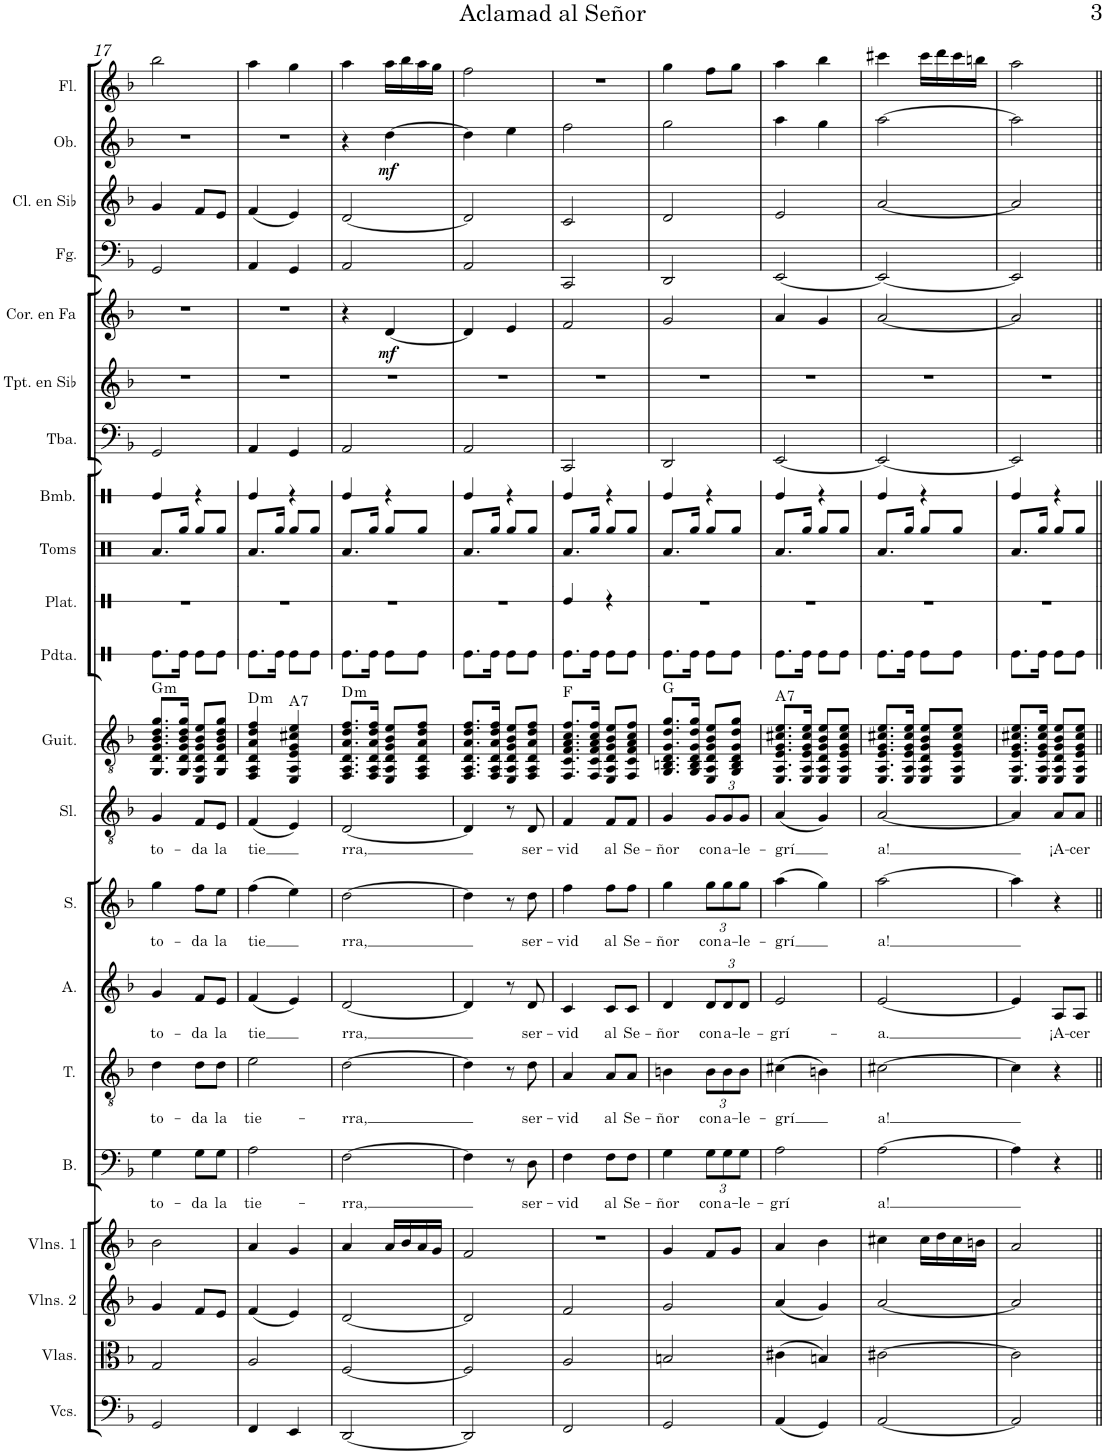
**kern	**kern	**kern	**kern	**kern	**text	**kern	**text	**kern	**text	**kern	**text	**kern	**text	**kern	**harte	**kern	**kern	**kern	**kern	**kern	**kern	**kern	**dynam	**kern	**kern	**kern	**dynam	**kern
*part21	*part20	*part19	*part18	*part17	*part17	*part16	*part16	*part15	*part15	*part14	*part14	*part13	*part13	*part12	*part12	*part11	*part10	*part9	*part8	*part7	*part6	*part5	*part5	*part4	*part3	*part2	*part2	*part1
*staff21	*staff20	*staff19	*staff18	*staff17	*staff17	*staff16	*staff16	*staff15	*staff15	*staff14	*staff14	*staff13	*staff13	*staff12	*	*staff11	*staff10	*staff9	*staff8	*staff7	*staff6	*staff5	*staff5	*staff4	*staff3	*staff2	*staff2	*staff1
*I"Violonchelos	*I"Violas	*I"Violines 2	*I"Violines 1	*I"Bajo	*	*I"Tenor	*	*I"Alto	*	*I"Soprano	*	*I"Solista	*	*I"Guitarra	*	*I"Pandereta	*I"Platillo	*I"Toms	*I"Bombo	*I"Tuba	*I"Trompeta en Sib	*I"Trompa en Fa	*	*I"Fagot	*I"Clarinete en Sib	*I"Oboe	*	*I"Flauta
*I'Vcs.	*I'Vlas.	*I'Vlns. 2	*I'Vlns. 1	*I'B.	*	*I'T.	*	*I'A.	*	*I'S.	*	*I'Sl.	*	*I'Guit.	*	*I'Pdta.	*I'Plat.	*I'Toms	*I'Bmb.	*I'Tba.	*I'Tpt. en Sib	*	*	*I'Fg.	*I'Cl. en Sib	*I'Ob.	*	*I'Fl.
!!LO:PB:g=z
*clefF4	*clefC3	*clefG2	*clefG2	*clefF4	*	*clefGv2	*	*clefG2	*	*clefG2	*	*clefGv2	*	*clefGv2	*	*clefX	*clefX	*clefX	*clefX	*clefF4	*clefG2	*clefG2	*	*clefF4	*clefG2	*clefG2	*	*clefG2
*	*	*	*	*	*	*	*	*	*	*	*	*	*	*	*	*	*	*	*	*	*Trd1c2	*Trd4c7	*	*	*Trd1c2	*	*	*
*k[b-]	*k[b-]	*k[b-]	*k[b-]	*k[b-]	*	*k[b-]	*	*k[b-]	*	*k[b-]	*	*k[b-]	*	*k[b-]	*	*k[]	*k[]	*k[]	*k[]	*k[b-]	*k[b-]	*k[b-]	*	*k[b-]	*k[b-]	*k[b-]	*	*k[b-]
*M2/4	*M2/4	*M2/4	*M2/4	*M2/4	*	*M2/4	*	*M2/4	*	*M2/4	*	*M2/4	*	*M2/4	*	*M2/4	*M2/4	*M2/4	*M2/4	*M2/4	*M2/4	*M2/4	*	*M2/4	*M2/4	*M2/4	*	*M2/4
=17	=17	=17	=17	=17	=17	=17	=17	=17	=17	=17	=17	=17	=17	=17	=17	=17	=17	=17	=17	=17	=17	=17	=17	=17	=17	=17	=17	=17
!	!	!	!	!	!LO:LY:b	!	!LO:LY:b	!	!LO:LY:b	!	!LO:LY:b	!	!LO:LY:b	!	!LO:H:kt=m	!	!	!	!	!	!	!	!	!	!	!	!	!
2GG/	2G/	4g/	2b-\	4G\	to-	4d\	to-	4g/	to-	4gg\	to-	4G/	to-	8.GG/ 8.D/ 8.G/ 8.B-/ 8.d/ 8.g/L	G:min	8.Re\L	2r	8.Ra/L	4Re/	2GG/	2r	2r	.	2GG/	4g/	2r	.	2bb-\
.	.	.	.	.	.	.	.	.	.	.	.	.	.	16GG/ 16D/ 16G/ 16B-/ 16d/ 16g/Jk	.	16Re\Jk	.	16Rgg/Jk	.	.	.	.	.	.	.	.	.	.
!	!	!	!	!	!LO:LY:b	!	!LO:LY:b	!	!LO:LY:b	!	!LO:LY:b	!	!LO:LY:b	!	!	!	!	!	!	!	!	!	!	!	!	!	!	!
.	.	8f/L	.	8G\L	-da	8d\L	-da	8f/L	-da	8ff\L	-da	8F/L	-da	8EE/ 8AA/ 8D/ 8G/ 8B-/ 8e/L	.	8Re\L	.	8Rgg/L	4r	.	.	.	.	.	8f/L	.	.	.
!	!	!	!	!	!LO:LY:b	!	!LO:LY:b	!	!LO:LY:b	!	!LO:LY:b	!	!LO:LY:b	!	!	!	!	!	!	!	!	!	!	!	!	!	!	!
.	.	8e/J	.	8G\J	la	8d\J	la	8e/J	la	8ee\J	la	8E/J	la	8GG/ 8D/ 8G/ 8B-/ 8d/ 8g/J	.	8Re\J	.	8Rgg/J	.	.	.	.	.	.	8e/J	.	.	.
=18	=18	=18	=18	=18	=18	=18	=18	=18	=18	=18	=18	=18	=18	=18	=18	=18	=18	=18	=18	=18	=18	=18	=18	=18	=18	=18	=18	=18
!	!	!	!	!	!LO:LY:b	!	!LO:LY:b	!	!LO:LY:b	!	!LO:LY:b	!	!LO:LY:b	!	!LO:H:kt=m	!	!	!	!	!	!	!	!	!	!	!	!	!
4FF/	2A/	(4f/	4a/	2A\	tie-	2e\	tie-	(4f/	tie	(4ff\	tie	(4F/	tie	4FF/ 4AA/ 4D/ 4A/ 4d/ 4f/	D:min	8.Re\L	2r	8.Ra/L	4Re/	4AA/	2r	2r	.	4AA/	(4f/	2r	.	4aa\
.	.	.	.	.	.	.	.	.	.	.	.	.	.	.	.	16Re\Jk	.	16Rgg/Jk	.	.	.	.	.	.	.	.	.	.
!	!	!	!	!	!	!	!	!	!	!	!	!	!	!	!LO:H:kt=7	!	!	!	!	!	!	!	!	!	!	!	!	!
4EE/	.	4e/)	4g/	.	.	.	.	4e/)	.	4ee\)	.	4E/)	.	4EE/ 4AA/ 4E/ 4G/ 4c#X/ 4e/	A:7	8Re\L	.	8Rgg/L	4r	4GG/	.	.	.	4GG/	4e/)	.	.	4gg\
.	.	.	.	.	.	.	.	.	.	.	.	.	.	.	.	8Re\J	.	8Rgg/J	.	.	.	.	.	.	.	.	.	.
=19	=19	=19	=19	=19	=19	=19	=19	=19	=19	=19	=19	=19	=19	=19	=19	=19	=19	=19	=19	=19	=19	=19	=19	=19	=19	=19	=19	=19
!	!	!	!	!	!LO:LY:b	!	!LO:LY:b	!	!LO:LY:b	!	!LO:LY:b	!	!LO:LY:b	!	!LO:H:kt=m	!	!	!	!	!	!	!	!	!	!	!	!	!
[2DD/	[2F/	[2d/	4a/	[2F\	-rra,	[2d\	-rra,	[2d/	rra,	[2dd\	rra,	[2D/	rra,	8.FF/ 8.AA/ 8.D/ 8.A/ 8.d/ 8.f/L	D:min	8.Re\L	2r	8.Ra/L	4Re/	2AA/	2r	4r	.	2AA/	[2d/	4r	.	4aa\
.	.	.	.	.	.	.	.	.	.	.	.	.	.	16FF/ 16AA/ 16D/ 16A/ 16d/ 16f/Jk	.	16Re\Jk	.	16Rgg/Jk	.	.	.	.	.	.	.	.	.	.
!	!	!	!	!	!	!	!	!	!	!	!	!	!	!	!	!	!	!	!	!	!	!	!LO:DY:b	!	!	!	!LO:DY:b	!
.	.	.	16a/LL	.	.	.	.	.	.	.	.	.	.	8EE/ 8AA/ 8D/ 8G/ 8B-/ 8e/L	.	8Re\L	.	8Rgg/L	4r	.	.	[4d/	mf	.	.	[4dd\	mf	16aa\LL
.	.	.	16b-/	.	.	.	.	.	.	.	.	.	.	.	.	.	.	.	.	.	.	.	.	.	.	.	.	16bb-\
.	.	.	16a/	.	.	.	.	.	.	.	.	.	.	8FF/ 8AA/ 8D/ 8A/ 8d/ 8f/J	.	8Re\J	.	8Rgg/J	.	.	.	.	.	.	.	.	.	16aa\
.	.	.	16g/JJ	.	.	.	.	.	.	.	.	.	.	.	.	.	.	.	.	.	.	.	.	.	.	.	.	16gg\JJ
=20	=20	=20	=20	=20	=20	=20	=20	=20	=20	=20	=20	=20	=20	=20	=20	=20	=20	=20	=20	=20	=20	=20	=20	=20	=20	=20	=20	=20
2DD/]	2F/]	2d/]	2f/	4F\]	.	4d\]	.	4d/]	.	4dd\]	.	4D/]	.	8.FF/ 8.AA/ 8.D/ 8.A/ 8.d/ 8.f/L	.	8.Re\L	2r	8.Ra/L	4Re/	2AA/	2r	4d/]	.	2AA/	2d/]	4dd\]	.	2ff\
.	.	.	.	.	.	.	.	.	.	.	.	.	.	16FF/ 16AA/ 16D/ 16A/ 16d/ 16f/Jk	.	16Re\Jk	.	16Rgg/Jk	.	.	.	.	.	.	.	.	.	.
.	.	.	.	8r	.	8r	.	8r	.	8r	.	8r	.	8EE/ 8AA/ 8D/ 8G/ 8B-/ 8e/L	.	8Re\L	.	8Rgg/L	4r	.	.	4e/	.	.	.	4ee\	.	.
!	!	!	!	!	!LO:LY:b	!	!LO:LY:b	!	!LO:LY:b	!	!LO:LY:b	!	!LO:LY:b	!	!	!	!	!	!	!	!	!	!	!	!	!	!	!
.	.	.	.	8D\	ser-	8d\	ser-	8d/	ser-	8dd\	ser-	8D/	ser-	8FF/ 8AA/ 8D/ 8A/ 8d/ 8f/J	.	8Re\J	.	8Rgg/J	.	.	.	.	.	.	.	.	.	.
=21	=21	=21	=21	=21	=21	=21	=21	=21	=21	=21	=21	=21	=21	=21	=21	=21	=21	=21	=21	=21	=21	=21	=21	=21	=21	=21	=21	=21
!	!	!	!	!	!LO:LY:b	!	!LO:LY:b	!	!LO:LY:b	!	!LO:LY:b	!	!LO:LY:b	!	!	!	!	!	!	!	!	!	!	!	!	!	!	!
2FF/	2A/	2f/	2r	4F\	-vid	4A/	-vid	4c/	-vid	4ff\	-vid	4F/	-vid	8.FF/ 8.C/ 8.F/ 8.A/ 8.c/ 8.f/L	F:maj	8.Re\L	4Re/	8.Ra/L	4Re/	2CC/	2r	2f/	.	2CC/	2c/	2ff\	.	2r
.	.	.	.	.	.	.	.	.	.	.	.	.	.	16FF/ 16C/ 16F/ 16A/ 16c/ 16f/Jk	.	16Re\Jk	.	16Rgg/Jk	.	.	.	.	.	.	.	.	.	.
!	!	!	!	!	!LO:LY:b	!	!LO:LY:b	!	!LO:LY:b	!	!LO:LY:b	!	!LO:LY:b	!	!	!	!	!	!	!	!	!	!	!	!	!	!	!
.	.	.	.	8F\L	al	8A/L	al	8c/L	al	8ff\L	al	8F/L	al	8EE/ 8AA/ 8D/ 8G/ 8B-/ 8e/L	.	8Re\L	4r	8Rgg/L	4r	.	.	.	.	.	.	.	.	.
!	!	!	!	!	!LO:LY:b	!	!LO:LY:b	!	!LO:LY:b	!	!LO:LY:b	!	!LO:LY:b	!	!	!	!	!	!	!	!	!	!	!	!	!	!	!
.	.	.	.	8F\J	Se-	8A/J	Se-	8c/J	Se-	8ff\J	Se-	8F/J	Se-	8FF/ 8C/ 8F/ 8A/ 8c/ 8f/J	.	8Re\J	.	8Rgg/J	.	.	.	.	.	.	.	.	.	.
=22	=22	=22	=22	=22	=22	=22	=22	=22	=22	=22	=22	=22	=22	=22	=22	=22	=22	=22	=22	=22	=22	=22	=22	=22	=22	=22	=22	=22
!	!	!	!	!	!LO:LY:b	!	!LO:LY:b	!	!LO:LY:b	!	!LO:LY:b	!	!LO:LY:b	!	!	!	!	!	!	!	!	!	!	!	!	!	!	!
2GG/	2Bn/	2g/	4g/	4G\	-ñor	4Bn\	-ñor	4d/	-ñor	4gg\	-ñor	4G/	-ñor	8.GG/ 8.BBn/ 8.D/ 8.G/ 8.d/ 8.g/L	G:maj	8.Re\L	2r	8.Ra/L	4Re/	2DD/	2r	2g/	.	2DD/	2d/	2gg\	.	4gg\
.	.	.	.	.	.	.	.	.	.	.	.	.	.	16GG/ 16BB/ 16D/ 16G/ 16d/ 16g/Jk	.	16Re\Jk	.	16Rgg/Jk	.	.	.	.	.	.	.	.	.	.
*	*	*	*	*Xbrackettup	*	*	*	*	*	*	*	*	*	*	*	*	*	*	*	*	*	*	*	*	*	*	*	*
!	!	!	!	!	!LO:LY:b	!	!	!	!	!	!	!	!	!	!	!	!	!	!	!	!	!	!	!	!	!	!	!
*	*	*	*	*	*	*Xbrackettup	*	*	*	*	*	*	*	*	*	*	*	*	*	*	*	*	*	*	*	*	*	*
!	!	!	!	!	!	!	!LO:LY:b	!	!	!	!	!	!	!	!	!	!	!	!	!	!	!	!	!	!	!	!	!
*	*	*	*	*	*	*	*	*Xbrackettup	*	*	*	*	*	*	*	*	*	*	*	*	*	*	*	*	*	*	*	*
!	!	!	!	!	!	!	!	!	!LO:LY:b	!	!	!	!	!	!	!	!	!	!	!	!	!	!	!	!	!	!	!
*	*	*	*	*	*	*	*	*	*	*Xbrackettup	*	*	*	*	*	*	*	*	*	*	*	*	*	*	*	*	*	*
!	!	!	!	!	!	!	!	!	!	!	!LO:LY:b	!	!	!	!	!	!	!	!	!	!	!	!	!	!	!	!	!
*	*	*	*	*	*	*	*	*	*	*	*	*Xbrackettup	*	*	*	*	*	*	*	*	*	*	*	*	*	*	*	*
!	!	!	!	!	!	!	!	!	!	!	!	!	!LO:LY:b	!	!	!	!	!	!	!	!	!	!	!	!	!	!	!
.	.	.	8f/L	12G\L	con	12B\L	con	12d/L	con	12gg\L	con	12G/L	con	8EE/ 8AA/ 8D/ 8G/ 8B-/ 8e/L	.	8Re\L	.	8Rgg/L	4r	.	.	.	.	.	.	.	.	8ff\L
!	!	!	!	!	!LO:LY:b	!	!LO:LY:b	!	!LO:LY:b	!	!LO:LY:b	!	!LO:LY:b	!	!	!	!	!	!	!	!	!	!	!	!	!	!	!
.	.	.	.	12G\	a-	12B\	a-	12d/	a-	12gg\	a-	12G/	a-	.	.	.	.	.	.	.	.	.	.	.	.	.	.	.
.	.	.	8g/J	.	.	.	.	.	.	.	.	.	.	8GG/ 8BB/ 8D/ 8G/ 8d/ 8g/J	.	8Re\J	.	8Rgg/J	.	.	.	.	.	.	.	.	.	8gg\J
!	!	!	!	!	!LO:LY:b	!	!LO:LY:b	!	!LO:LY:b	!	!LO:LY:b	!	!LO:LY:b	!	!	!	!	!	!	!	!	!	!	!	!	!	!	!
.	.	.	.	12G\J	-le-	12B\J	-le-	12d/J	-le-	12gg\J	-le-	12G/J	-le-	.	.	.	.	.	.	.	.	.	.	.	.	.	.	.
=23	=23	=23	=23	=23	=23	=23	=23	=23	=23	=23	=23	=23	=23	=23	=23	=23	=23	=23	=23	=23	=23	=23	=23	=23	=23	=23	=23	=23
!	!	!	!	!	!LO:LY:b	!	!LO:LY:b	!	!LO:LY:b	!	!LO:LY:b	!	!LO:LY:b	!	!LO:H:kt=7	!	!	!	!	!	!	!	!	!	!	!	!	!
(4AA/	(4c#X\	(4a/	4a/	2A\	-grí	(4c#X\	-grí	2e/	-grí-	(4aa\	-grí	(4A/	-grí	8.EE/ 8.AA/ 8.E/ 8.G/ 8.c#X/ 8.e/L	A:7	8.Re\L	2r	8.Ra/L	4Re/	[2EE/	2r	4a/	.	[2EE/	2e/	4aa\	.	4aa\
.	.	.	.	.	.	.	.	.	.	.	.	.	.	16EE/ 16AA/ 16E/ 16G/ 16c#/ 16e/Jk	.	16Re\Jk	.	16Rgg/Jk	.	.	.	.	.	.	.	.	.	.
4GG/)	4Bn/)	4g/)	4b-\	.	.	4Bn\)	.	.	.	4gg\)	.	4G/)	.	8EE/ 8AA/ 8D/ 8G/ 8B-/ 8e/L	.	8Re\L	.	8Rgg/L	4r	.	.	4g/	.	.	.	4gg\	.	4bb-\
.	.	.	.	.	.	.	.	.	.	.	.	.	.	8EE/ 8AA/ 8E/ 8G/ 8c#/ 8e/J	.	8Re\J	.	8Rgg/J	.	.	.	.	.	.	.	.	.	.
=24	=24	=24	=24	=24	=24	=24	=24	=24	=24	=24	=24	=24	=24	=24	=24	=24	=24	=24	=24	=24	=24	=24	=24	=24	=24	=24	=24	=24
!	!	!	!	!	!LO:LY:b	!	!LO:LY:b	!	!LO:LY:b	!	!LO:LY:b	!	!LO:LY:b	!	!	!	!	!	!	!	!	!	!	!	!	!	!	!
[2AA/	[2c#X\	[2a/	4cc#X\	[2A\	a!	[2c#X\	a!	[2e/	-a.	[2aa\	a!	[2A/	a!	8.EE/ 8.AA/ 8.E/ 8.G/ 8.c#X/ 8.e/L	.	8.Re\L	2r	8.Ra/L	4Re/	2EE/_	2r	[2a/	.	2EE/_	[2a/	[2aa\	.	4ccc#X\
.	.	.	.	.	.	.	.	.	.	.	.	.	.	16EE/ 16AA/ 16E/ 16G/ 16c#/ 16e/Jk	.	16Re\Jk	.	16Rgg/Jk	.	.	.	.	.	.	.	.	.	.
.	.	.	16cc#\LL	.	.	.	.	.	.	.	.	.	.	8EE/ 8AA/ 8D/ 8G/ 8B-/ 8e/L	.	8Re\L	.	8Rgg/L	4r	.	.	.	.	.	.	.	.	16ccc#\LL
.	.	.	16dd\	.	.	.	.	.	.	.	.	.	.	.	.	.	.	.	.	.	.	.	.	.	.	.	.	16ddd\
.	.	.	16cc#\	.	.	.	.	.	.	.	.	.	.	8EE/ 8AA/ 8E/ 8G/ 8c#/ 8e/J	.	8Re\J	.	8Rgg/J	.	.	.	.	.	.	.	.	.	16ccc#\
.	.	.	16bn\JJ	.	.	.	.	.	.	.	.	.	.	.	.	.	.	.	.	.	.	.	.	.	.	.	.	16bbn\JJ
=25	=25	=25	=25	=25	=25	=25	=25	=25	=25	=25	=25	=25	=25	=25	=25	=25	=25	=25	=25	=25	=25	=25	=25	=25	=25	=25	=25	=25
2AA/]	2c#\]	2a/]	2a/	4A\]	.	4c#\]	.	4e/]	.	4aa\]	.	4A/]	.	8.EE/ 8.AA/ 8.E/ 8.G/ 8.c#X/ 8.e/L	.	8.Re\L	2r	8.Ra/L	4Re/	2EE/]	2r	2a/]	.	2EE/]	2a/]	2aa\]	.	2aa\
.	.	.	.	.	.	.	.	.	.	.	.	.	.	16EE/ 16AA/ 16E/ 16G/ 16c#/ 16e/Jk	.	16Re\Jk	.	16Rgg/Jk	.	.	.	.	.	.	.	.	.	.
!	!	!	!	!	!	!	!	!	!LO:LY:b	!	!	!	!LO:LY:b	!	!	!	!	!	!	!	!	!	!	!	!	!	!	!
.	.	.	.	4r	.	4r	.	8A/L	¡A-	4r	.	8A/L	¡A-	8EE/ 8AA/ 8D/ 8G/ 8B-/ 8e/L	.	8Re\L	.	8Rgg/L	4r	.	.	.	.	.	.	.	.	.
!	!	!	!	!	!	!	!	!	!LO:LY:b	!	!	!	!LO:LY:b	!	!	!	!	!	!	!	!	!	!	!	!	!	!	!
.	.	.	.	.	.	.	.	8A/J	-cer	.	.	8A/J	-cer	8EE/ 8AA/ 8E/ 8G/ 8c#/ 8e/J	.	8Re\J	.	8Rgg/J	.	.	.	.	.	.	.	.	.	.
=||	=||	=||	=||	=||	=||	=||	=||	=||	=||	=||	=||	=||	=||	=||	=||	=||	=||	=||	=||	=||	=||	=||	=||	=||	=||	=||	=||	=||
*-	*-	*-	*-	*-	*-	*-	*-	*-	*-	*-	*-	*-	*-	*-	*-	*-	*-	*-	*-	*-	*-	*-	*-	*-	*-	*-	*-	*-
